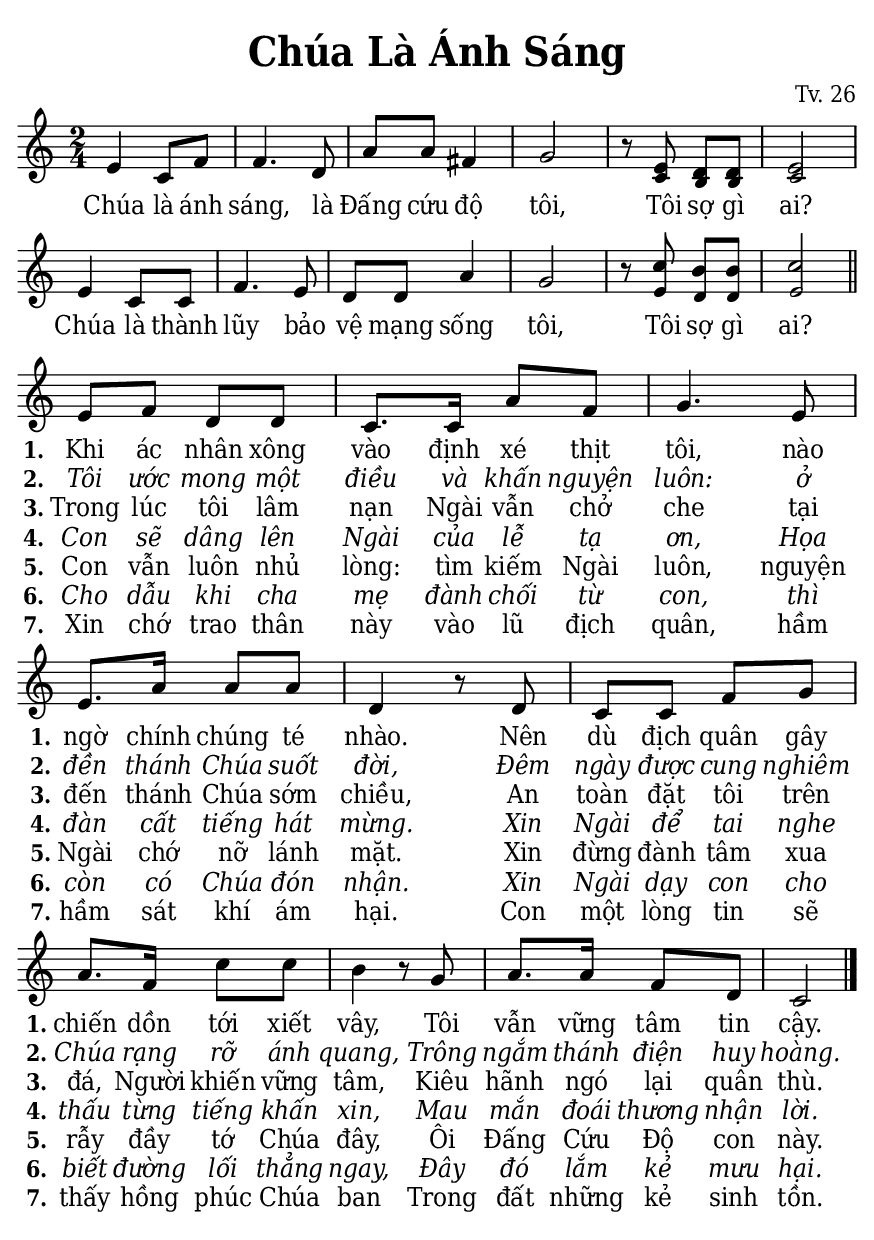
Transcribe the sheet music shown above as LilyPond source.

% Cài đặt chung\
\version "2.22.1"
\include "english.ly"

\header {
  title = \markup { \fontsize #1 "Chúa Là Ánh Sáng" }
  composer = "Tv. 26"
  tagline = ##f
}

% Nhạc phiên khúc
nhacPhienKhucSop = \relative c' {
  e4 c8 f |
  f4. d8 |
  a' a fs4 |
  g2 |
  r8 e d d |
  e2 |
  e4 c8 c |
  f4. e8 |
  d d a'4 |
  g2 |
  r8 c b b |
  c2 \bar "||" \break
  
  e,8 f d d |
  c8. c16 a'8 f |
  g4. e8 |
  e8. a16 a8 a |
  d,4 r8 d |
  c c f g |
  a8. f16 c'8 c |
  b4 r8 g |
  a8. a16 f8 d |
  c2 \bar "|."
}

nhacPhienKhucAlto = \relative c' {
  e4 c8 f |
  f4. d8 |
  a' a fs4 |
  g2 |
  r8 c, b b |
  c2 |
  e4 c8 c |
  f4. e8 |
  d d a'4 |
  g2 |
  r8 e d d |
  e2
}

% Lời phiên khúc
loiPhienKhucSop = \lyrics {
  %\set stanza = "ĐK:"
  Chúa là ánh sáng,
  là Đấng cứu độ tôi,
  Tôi sợ gì ai?
  Chúa là thành lũy bảo vệ mạng sống tôi,
  Tôi sợ gì ai?
  <<
    {
      \set stanza = "1."
      Khi ác nhân xông vào định xé thịt tôi,
      nào ngờ chính chúng té nhào.
      Nên dù địch quân gây chiến dồn tới xiết vây,
      Tôi vẫn vững tâm tin cậy.
    }
    \new Lyrics {
	    \set associatedVoice = "beSop"
	    \set stanza = "2."
      \override Lyrics.LyricText.font-shape = #'italic
	    Tôi ước mong một điều và khấn nguyện luôn:
	    ở đền thánh Chúa suốt đời,
	    Đêm ngày được cung nghiêm Chúa rạng rỡ ánh quang,
	    Trông ngắm thánh điện huy hoàng.
    }
    \new Lyrics {
	    \set associatedVoice = "beSop"
	    \set stanza = "3."
	    Trong lúc tôi lâm nạn
	    Ngài vẫn chở che tại đến thánh Chúa sớm chiều,
	    An toàn đặt tôi trên đá,
	    Người khiến vững tâm,
	    Kiêu hãnh ngó lại quân thù.
    }
    \new Lyrics {
	    \set associatedVoice = "beSop"
	    \set stanza = "4."
      \override Lyrics.LyricText.font-shape = #'italic
	    Con sẽ dâng lên Ngài của lễ tạ ơn,
	    Họa đàn cất tiếng hát mừng.
	    Xin Ngài để tai nghe thấu
	    từng tiếng khấn xin,
	    Mau mắn đoái thương nhận lời.
    }
    \new Lyrics {
	    \set associatedVoice = "beSop"
	    \set stanza = "5."
	    Con vẫn luôn nhủ lòng:
	    tìm kiếm Ngài luôn,
	    nguyện Ngài chớ nỡ lánh mặt.
	    Xin đừng đành tâm xua rẫy đầy tớ Chúa đây,
	    Ôi Đấng Cứu Độ con này.
    }
    \new Lyrics {
	    \set associatedVoice = "beSop"
	    \set stanza = "6."
      \override Lyrics.LyricText.font-shape = #'italic
	    Cho dẫu khi cha mẹ đành chối từ con,
	    thì còn có Chúa đón nhận.
	    Xin Ngài dạy con cho biết đường lối thẳng ngay,
	    Đây đó lắm kẻ mưu hại.
    }
    \new Lyrics {
	    \set associatedVoice = "beSop"
	    \set stanza = "7."
	    Xin chớ trao thân này vào lũ địch quân,
	    hầm hầm sát khí ám hại.
	    Con một lòng tin sẽ thấy hồng phúc Chúa
	    ban Trong đất những kẻ sinh tồn.
    }
  >>
}

% Dàn trang
\paper {
  #(set-paper-size "a5")
  top-margin = 3\mm
  bottom-margin = 3\mm
  left-margin = 3\mm
  right-margin = 3\mm
  indent = #0
  #(define fonts
	 (make-pango-font-tree "Deja Vu Serif Condensed"
	 		       "Deja Vu Serif Condensed"
			       "Deja Vu Serif Condensed"
			       (/ 20 20)))
  print-page-number = ##f
  page-count = #1
}

TongNhip = {
  \key c \major \time 2/4
  \set Timing.beamExceptions = #'()
  \set Timing.baseMoment = #(ly:make-moment 1/4)
}

% mã nguồn cho những chức năng chưa hỗ trợ trong phiên bản lilypond hiện tại
% cung cấp bởi cộng đồng lilypond khi gửi email đến lilypond-user@gnu.org
% Đổi kích thước nốt cho bè phụ
notBePhu =
#(define-music-function (font-size music) (number? ly:music?)
   (for-some-music
     (lambda (m)
       (if (music-is-of-type? m 'rhythmic-event)
           (begin
             (set! (ly:music-property m 'tweaks)
                   (cons `(font-size . ,font-size)
                         (ly:music-property m 'tweaks)))
             #t)
           #f))
     music)
   music)

% in số phiên khúc trên mỗi dòng
#(define (add-grob-definition grob-name grob-entry)
    (set! all-grob-descriptions
          (cons ((@@ (lily) completize-grob-entry)
                 (cons grob-name grob-entry))
                all-grob-descriptions)))

#(add-grob-definition
   'StanzaNumberSpanner
   `((direction . ,LEFT)
     (font-series . bold)
     (padding . 0.5)
     (side-axis . ,X)
     (stencil . ,ly:text-interface::print)
     (X-offset . ,ly:side-position-interface::x-aligned-side)
     (Y-extent . ,grob::always-Y-extent-from-stencil)
     (meta . ((class . Spanner)
              (interfaces . (font-interface
                             side-position-interface
                             stanza-number-interface
                             text-interface))))))

\layout {
   \context {
     \Global
     \grobdescriptions #all-grob-descriptions
   }
   \context {
     \Score
     \remove Stanza_number_align_engraver
     \consists
       #(lambda (context)
          (let ((texts '())
                (syllables '()))
            (make-engraver
             (acknowledgers
              ((stanza-number-interface engraver grob source-engraver)
                 (set! texts (cons grob texts)))
              ((lyric-syllable-interface engraver grob source-engraver)
                 (set! syllables (cons grob syllables))))
             ((stop-translation-timestep engraver)
                (for-each
                 (lambda (text)
                   (for-each
                    (lambda (syllable)
                      (ly:pointer-group-interface::add-grob text
'side-support-elements syllable))
                    syllables))
                 texts)
                (set! syllables '())))))
   }
   \context {
     \Lyrics
     \remove Stanza_number_engraver
     \consists
       #(lambda (context)
          (let ((text #f)
                (last-stanza #f))
            (make-engraver
             ((process-music engraver)
                (let ((stanza (ly:context-property context 'stanza #f)))
                  (if (and stanza (not (equal? stanza last-stanza)))
                      (let ((column (ly:context-property context
'currentCommandColumn)))
                        (set! last-stanza stanza)
                        (if text
                            (ly:spanner-set-bound! text RIGHT column))

                        (set! text (ly:engraver-make-grob engraver
'StanzaNumberSpanner '()))
                        (ly:grob-set-property! text 'text stanza)
                        (ly:spanner-set-bound! text LEFT column)))))
             ((finalize engraver)
                (if text
                    (let ((column (ly:context-property context
'currentCommandColumn)))
                      (ly:spanner-set-bound! text RIGHT column)))))))
     \override StanzaNumberSpanner.horizon-padding = 10000
   }
}
% kết thúc mã nguồn

\score {
  \new ChoirStaff <<
    \new Staff \with {
        \consists "Merge_rests_engraver"
        printPartCombineTexts = ##f
      }
      <<
      \new Voice \TongNhip \partCombine 
        \nhacPhienKhucSop
        \notBePhu -1 { \nhacPhienKhucAlto }
      \new NullVoice = beSop \nhacPhienKhucSop
      \new Lyrics \lyricsto beSop \loiPhienKhucSop
      >>
  >>
  \layout {
    \override Lyrics.LyricSpace.minimum-distance = #0.5
    \override Score.BarNumber.break-visibility = ##(#f #f #f)
    \override Score.SpacingSpanner.uniform-stretching = ##t
  } 
}
